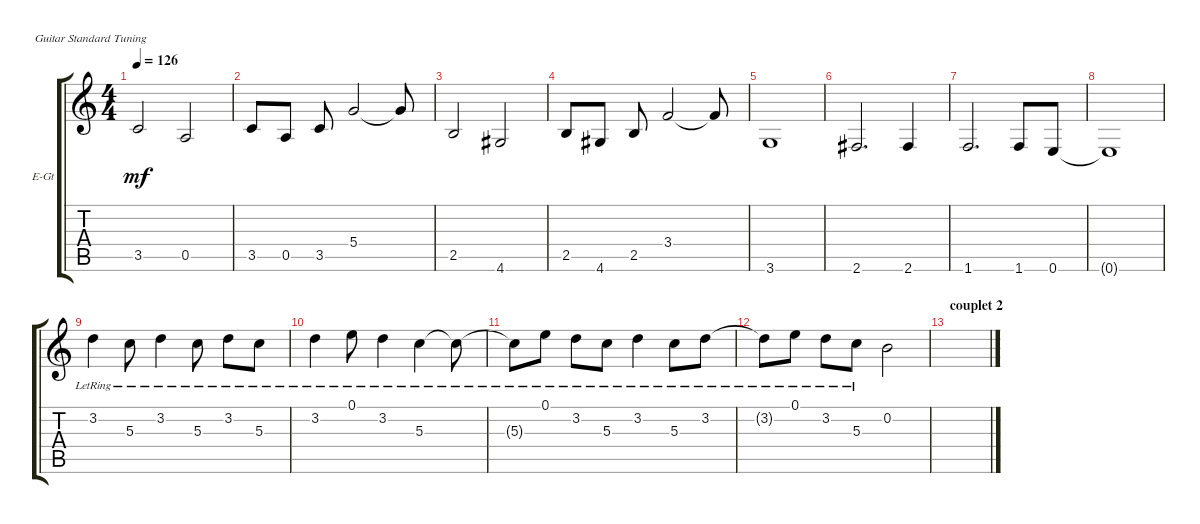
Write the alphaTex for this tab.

\defaultSystemsLayout 4
\bracketExtendMode groupsimilarinstruments
\firstSystemTrackNameOrientation horizontal
\otherSystemsTrackNameOrientation horizontal
\track ("Electric Guitar" "E-Gt") {instrument electricguitarclean}
\staff {score tabs}
\tuning (E4 B3 G3 D3 A2 E2)
\ts (4 4)
\tempo 126
\clef g2
\scale
0.333333
\ks aminor
3.5{t}.2{dy mf} 0.5.2 |
\scale
0.333333 3.5.8 0.5.8 3.5.8 5.4.2 5.4{t}.8 |
\scale
0.333333 2.5.2 4.6.2 |
\scale
0.333333 2.5.8 4.6.8 2.5.8 3.4.2 3.4{t}.8 |
\scale
0.333333 3.6.1 |
\scale
0.333333 2.6.2{d} 2.6.4 |
\scale
0.333333 1.6.2{d} 1.6.8 0.6.8 |
\scale
0.333333 0.6{t}.1 |
\scale
0.333333 3.2{lr}.4 5.3{lr}.8 3.2{lr}.4 5.3{lr}.8 3.2{lr}.8 5.3{lr}.8 |
\scale
0.333333 3.2{lr}.4 0.1{lr}.8 3.2{lr}.4 5.3{lr}.4 5.3{lr t}.8 |
5.3{lr t}.8 0.1{lr}.8 3.2{lr}.8 5.3{lr}.8 3.2{lr}.4 5.3{lr}.8 3.2{lr}.8 |
3.2{lr t}.8 0.1{lr}.8 3.2{lr}.8 5.3{lr}.8 0.2.2 |
\section ("" "couplet 2")
